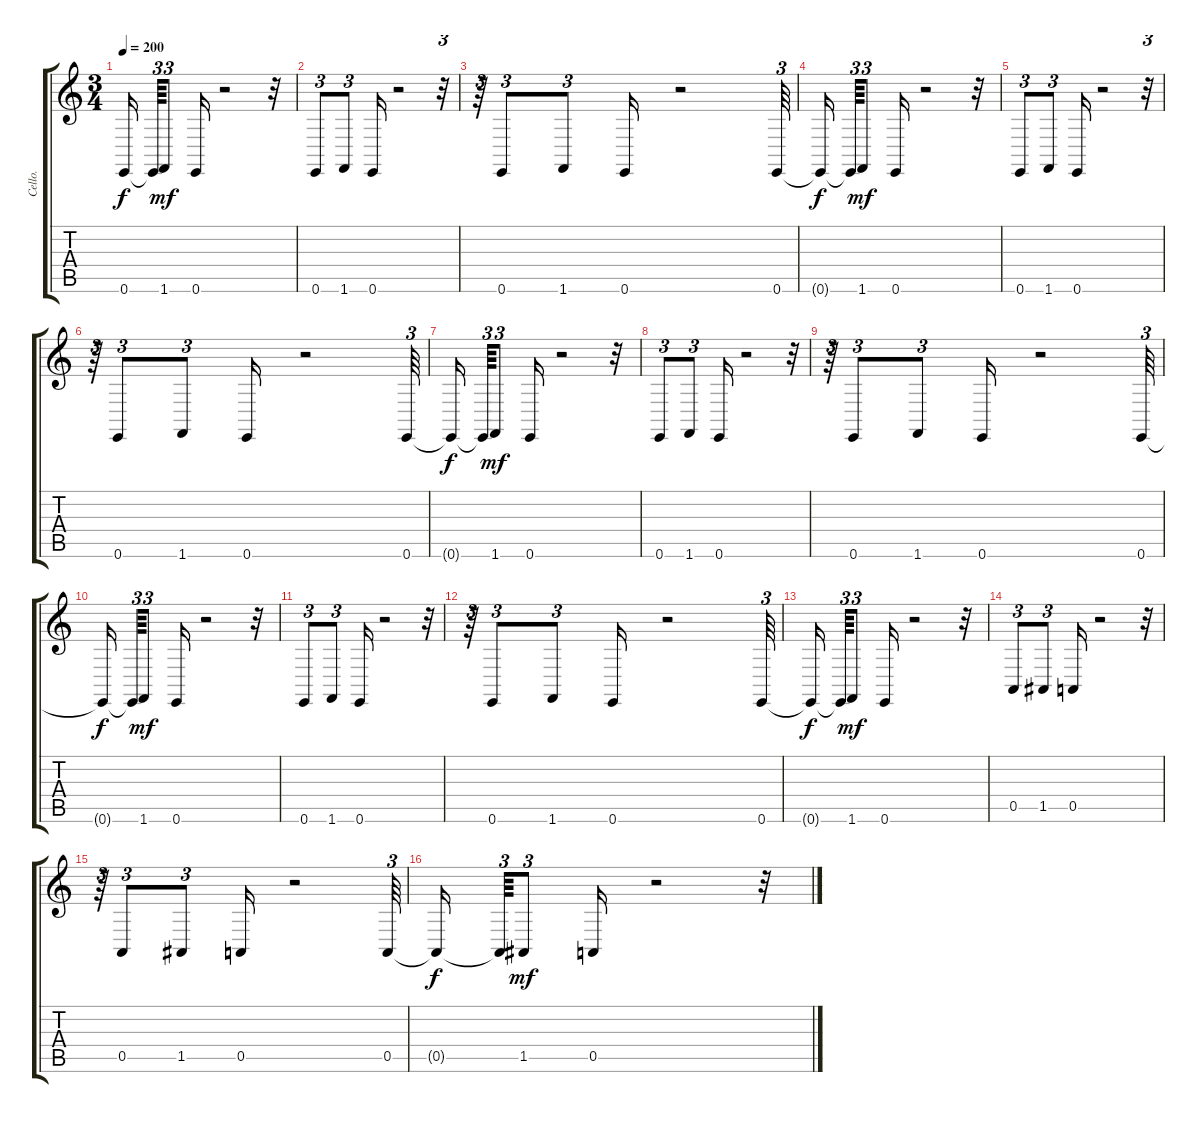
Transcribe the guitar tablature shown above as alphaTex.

\track ("Cello." "Cello.") {instrument pizzicatostrings}
\staff {score tabs}
\tuning (E4 B3 G3 D3 A2 E2) {hide}
\ts (3 4)
\tempo 200
\clef g2
\ks c
0.6{t}.16{dy f beam splitsecondary} 0.6{t}.64{tu (3 2)} 1.6.8{tu (3 2) dy mf} 0.6.16 r.2 r.32 |
0.6.8{tu (3 2)} 1.6.8{tu (3 2)} 0.6.16 r.2 r.32{tu (3 2)} |
r.64{tu (3 2)} 0.6.8{tu (3 2)} 1.6.8{tu (3 2)} 0.6.16 r.2 0.6.64{tu (3 2)} |
0.6{t}.16{dy f beam splitsecondary} 0.6{t}.64{tu (3 2)} 1.6.8{tu (3 2) dy mf} 0.6.16 r.2 r.32 |
0.6.8{tu (3 2)} 1.6.8{tu (3 2)} 0.6.16 r.2 r.32{tu (3 2)} |
r.64{tu (3 2)} 0.6.8{tu (3 2)} 1.6.8{tu (3 2)} 0.6.16 r.2 0.6.64{tu (3 2)} |
0.6{t}.16{dy f beam splitsecondary} 0.6{t}.64{tu (3 2)} 1.6.8{tu (3 2) dy mf} 0.6.16 r.2 r.32 |
0.6.8{tu (3 2)} 1.6.8{tu (3 2)} 0.6.16 r.2 r.32{tu (3 2)} |
r.64{tu (3 2)} 0.6.8{tu (3 2)} 1.6.8{tu (3 2)} 0.6.16 r.2 0.6.64{tu (3 2)} |
0.6{t}.16{dy f beam splitsecondary} 0.6{t}.64{tu (3 2)} 1.6.8{tu (3 2) dy mf} 0.6.16 r.2 r.32 |
0.6.8{tu (3 2)} 1.6.8{tu (3 2)} 0.6.16 r.2 r.32{tu (3 2)} |
r.64{tu (3 2)} 0.6.8{tu (3 2)} 1.6.8{tu (3 2)} 0.6.16 r.2 0.6.64{tu (3 2)} |
0.6{t}.16{dy f beam splitsecondary} 0.6{t}.64{tu (3 2)} 1.6.8{tu (3 2) dy mf} 0.6.16 r.2 r.32 |
0.5.8{tu (3 2)} 1.5.8{tu (3 2)} 0.5.16 r.2 r.32{tu (3 2)} |
r.64{tu (3 2)} 0.5.8{tu (3 2)} 1.5.8{tu (3 2)} 0.5.16 r.2 0.5.64{tu (3 2)} |
0.5{t}.16{dy f beam splitsecondary} 0.5{t}.64{tu (3 2)} 1.5.8{tu (3 2) dy mf} 0.5.16 r.2 r.32
